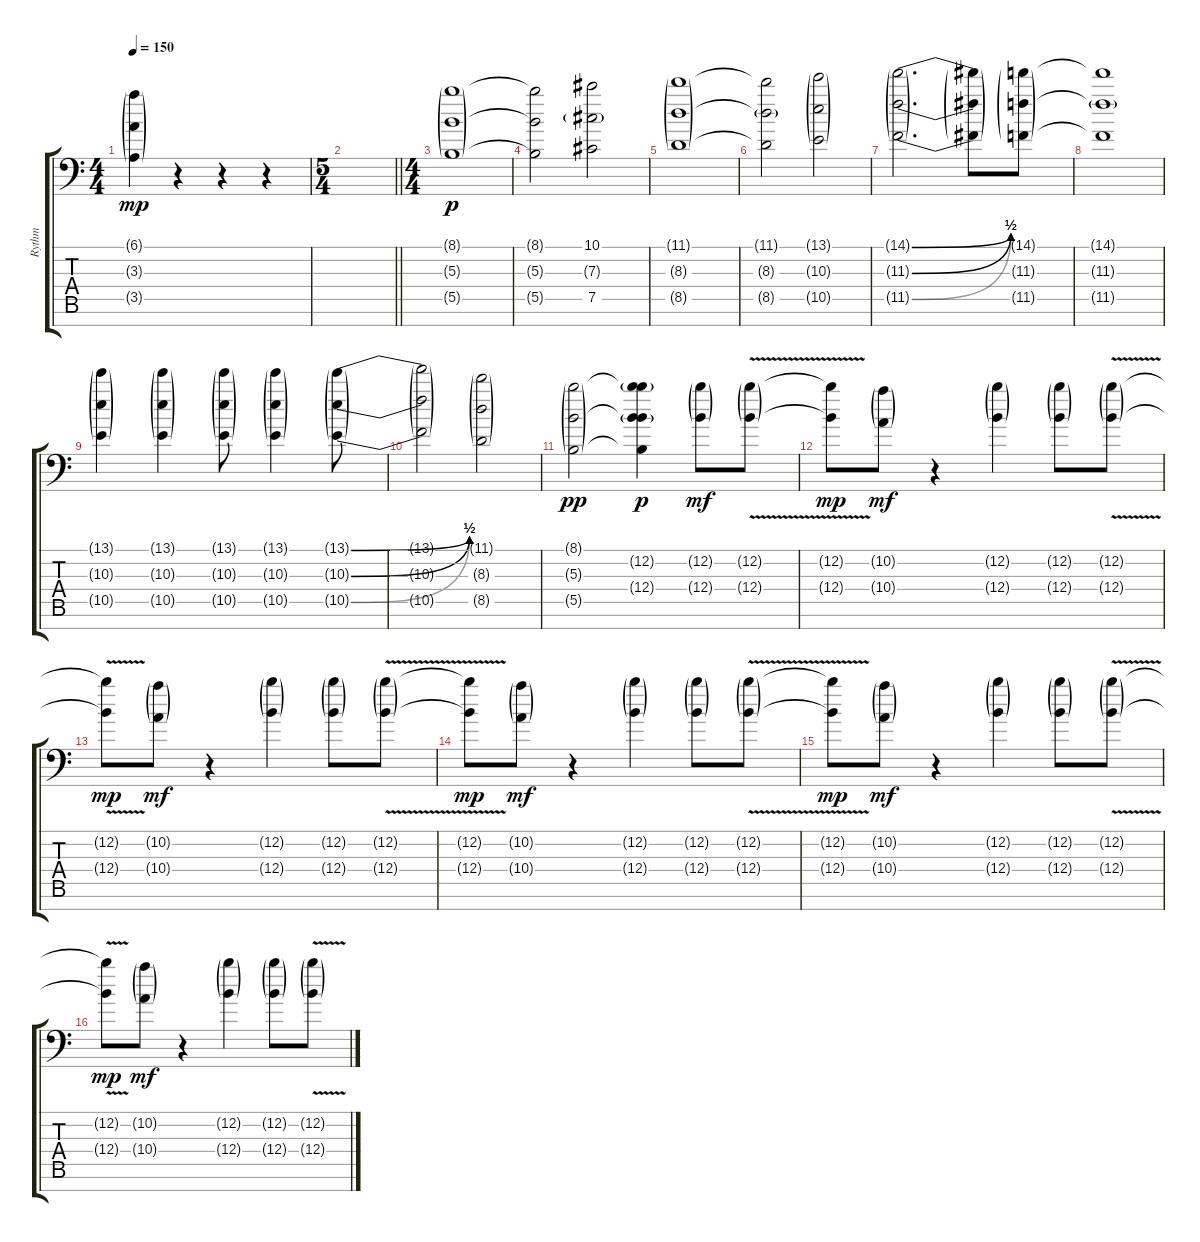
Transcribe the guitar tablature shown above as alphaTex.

\track ("Rythm" "Rythm") {instrument distortionguitar}
\staff {score tabs}
\tuning (Eb4 B3 Gb3 B2 Gb2 B1 Gb1) {hide}
\ts (4 4)
\tempo 150
\clef f4
\ks c
(6.1{g} 3.3{g} 3.5{g}).4{dy mp} r.4 r.4 r.4{instrument distortionguitar} |
\ts (5 4)
\barLineRight lightlight
|
\ts (4 4)
(8.1{g} 5.3{g} 5.5{g}).1{dy p instrument distortionguitar} |
(8.1{t} 5.3{t} 5.5{t}).2 (10.1 7.3{g} 7.5).2 |
(11.1{g} 8.3{g} 8.5{g}).1 |
(11.1{t} 8.3{g t} 8.5{t}).2 (13.1{g} 10.3{g} 10.5{g}).2 |
(14.1{be (bend 0 0 60 2) g} 11.3{be (bend 0 0 60 2) g} 11.5{be (bend 0 0 60 2) g}).2{d} (14.1{t} 11.3{t} 11.5{t}).8 (14.1{g} 11.3{g} 11.5{g}).8 |
(14.1{t} 11.3{g t} 11.5{t}).1 |
(13.1{g} 10.3{g} 10.5{g}).4 (13.1{g} 10.3{g} 10.5{g}).4 (13.1{g} 10.3{g} 10.5{g}).8 (13.1{g} 10.3{g} 10.5{g}).4 (13.1{be (bend 0 0 60 2) g} 10.3{be (bend 0 0 60 2) g} 10.5{be (bend 0 0 60 2) g}).8 |
(13.1{t} 10.3{t} 10.5{t}).2 (11.1{g} 8.3{g} 8.5{g}).2 |
(8.1{g} 5.3{g} 5.5{g}).2{dy pp} (8.1{t} 12.2{g} 5.3{t} 12.4{g} 5.5{t}).4{dy p} (12.2{g} 12.4{g}).8{dy mf} (12.2{v g} 12.4{v g}).8 |
(12.2{t} 12.4{t}).8{dy mp} (10.2{g} 10.4{g}).8{dy mf} r.4 (12.2{g} 12.4{g}).4 (12.2{g} 12.4{g}).8 (12.2{v g} 12.4{v g}).8 |
(12.2{t} 12.4{t}).8{dy mp} (10.2{g} 10.4{g}).8{dy mf} r.4 (12.2{g} 12.4{g}).4 (12.2{g} 12.4{g}).8 (12.2{v g} 12.4{v g}).8 |
(12.2{t} 12.4{t}).8{dy mp} (10.2{g} 10.4{g}).8{dy mf} r.4 (12.2{g} 12.4{g}).4 (12.2{g} 12.4{g}).8 (12.2{v g} 12.4{v g}).8 |
(12.2{t} 12.4{t}).8{dy mp} (10.2{g} 10.4{g}).8{dy mf} r.4 (12.2{g} 12.4{g}).4 (12.2{g} 12.4{g}).8 (12.2{v g} 12.4{v g}).8 |
(12.2{t} 12.4{t}).8{dy mp} (10.2{g} 10.4{g}).8{dy mf} r.4 (12.2{g} 12.4{g}).4 (12.2{g} 12.4{g}).8 (12.2{v g} 12.4{v g}).8
